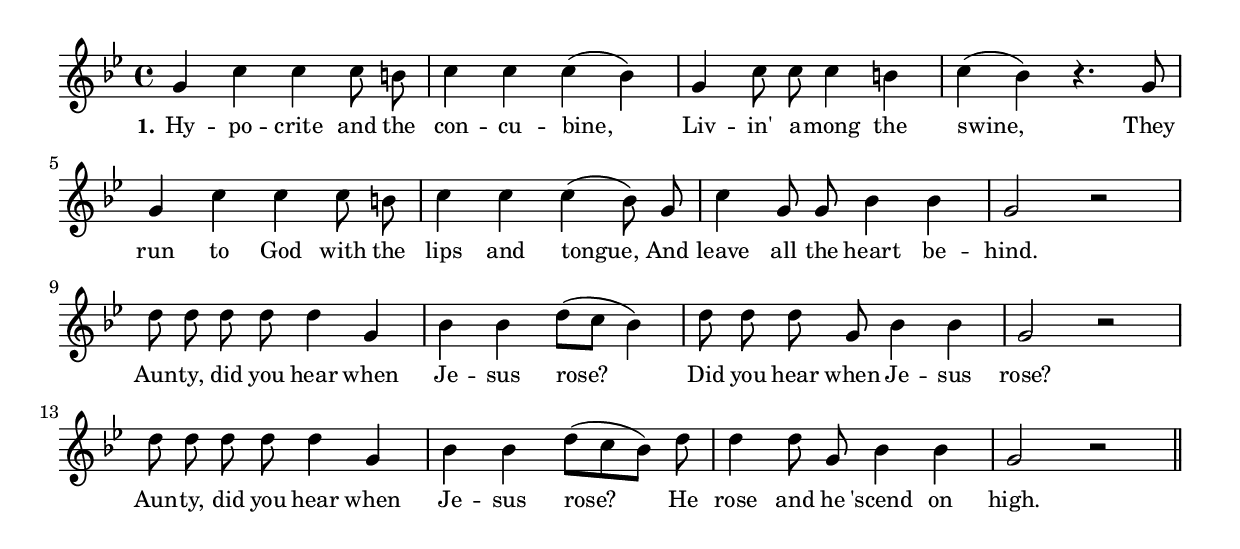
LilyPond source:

% 091.ly - Score sheet for "The Hypocrite And The Concubine"
% Copyright (C) 2007  Marcus Brinkmann <marcus@gnu.org>
%
% This score sheet is free software; you can redistribute it and/or
% modify it under the terms of the Creative Commons Legal Code
% Attribution-ShareALike as published by Creative Commons; either
% version 2.0 of the License, or (at your option) any later version.
%
% This score sheet is distributed in the hope that it will be useful,
% but WITHOUT ANY WARRANTY; without even the implied warranty of
% MERCHANTABILITY or FITNESS FOR A PARTICULAR PURPOSE.  See the
% Creative Commons Legal Code Attribution-ShareALike for more details.
%
% You should have received a copy of the Creative Commons Legal Code
% Attribution-ShareALike along with this score sheet; if not, write to
% Creative Commons, 543 Howard Street, 5th Floor,
% San Francisco, CA 94105-3013  United States

\version "2.10.0"

%\header
%{
%  title = "The Hypocrite And The Concubine"
%  composer = "trad."
%}

melody =
<<
     \context Voice
    {
	\set Staff.midiInstrument = "acoustic grand"
	\override Staff.VerticalAxisGroup #'minimum-Y-extent = #'(0 . 0)

	\autoBeamOff

	\time 4/4
	\clef violin
	\key g \minor
% FIXME: Isn't this really just g major with blue notes?
	
	{
	    g'4 c'' c'' c''8 b' | c''4 c'' c''( bes') |
	    g'4 c''8 c'' c''4 b' | c''4( bes') r4. g'8 |
	    g'4 c'' c'' c''8 b' | c''4 c'' c''( bes'8) g' |
	    c''4 g'8 g' bes'4 bes' | g'2 r2 |
	    \break
	    d''8 d'' d'' d'' d''4 g' | bes'4 bes' d''8([ c''] bes'4) |
	    d''8 d'' d'' g' bes'4 bes' | g'2 r2 |
	    \break
	    d''8 d'' d'' d'' d''4 g' | bes'4 bes' d''8([ c'' bes']) d'' |
	    d''4 d''8 g' bes'4 bes' | g'2 r2 \bar "||"
	}
    }

    \lyricsto "" \new Lyrics
    {
        \override LyricText #'font-size = #0
        \override StanzaNumber #'font-size = #-1

	\set stanza = "1."
	Hy -- po -- crite and the con -- cu -- bine,
	Liv -- in' a -- mong the swine,
	They run to God with the lips and tongue,
	And leave all the heart be -- hind.
	Aun -- ty, did you hear when Je -- sus rose?
	Did you hear when Je -- sus rose?
	Aun -- ty, did you hear when Je -- sus rose?
	He rose and he 'scend on high.
    }
>>


\score
{
  \new Staff { \melody }

  \layout { indent = 0.0 }
}

\score
{
  \new Staff { \unfoldRepeats \melody }

  
  \midi {
    \context {
      \Score
      tempoWholesPerMinute = #(ly:make-moment 102 4)
      }
    }


}
